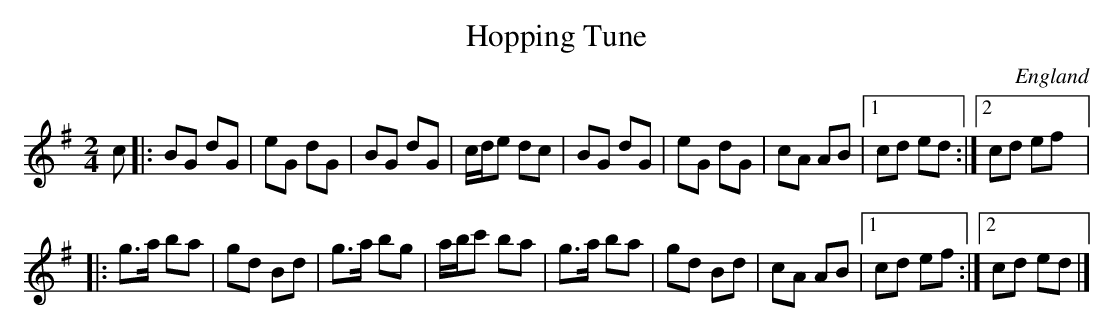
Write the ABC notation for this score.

X:1
T:Hopping Tune
L:1/8
M:2/4
O:England
K:G
c |: \
BG dG | eG dG | BG dG | c/d/e dc | \
BG dG | eG dG | cA AB |1 cd ed :|2 cd ef |:
g>a ba | gd Bd | g>a bg | a/b/c' ba | \
g>a ba | gd Bd | cA AB |1 cd ef :|2 cd ed |]
